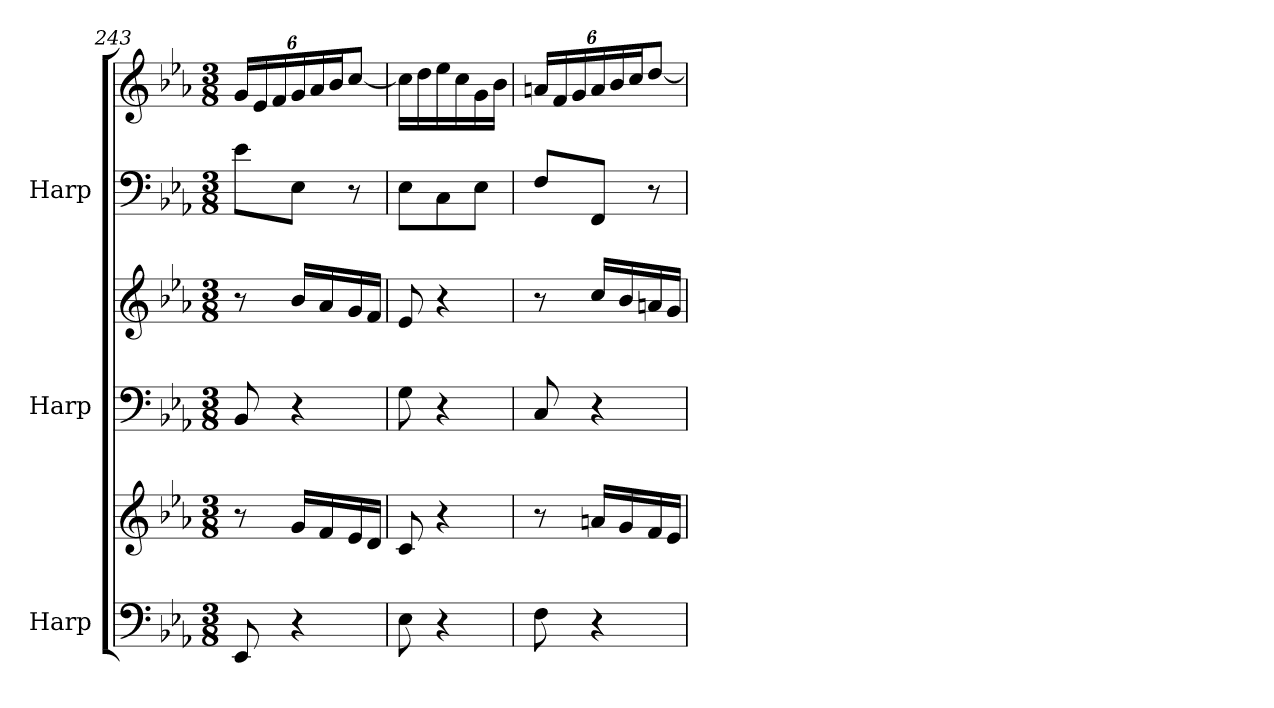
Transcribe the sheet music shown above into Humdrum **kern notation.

**kern	**kern	**kern	**kern	**kern	**kern
*part3	*part3	*part2	*part2	*part1	*part1
*staff6	*staff5	*staff4	*staff3	*staff2	*staff1
*I"Harp	*	*I"Harp	*	*I"Harp	*
*I'Hp	*	*I'Hp	*	*I'Hp	*
*clefF4	*clefG2	*clefF4	*clefG2	*clefF4	*clefG2
*k[b-e-a-]	*k[b-e-a-]	*k[b-e-a-]	*k[b-e-a-]	*k[b-e-a-]	*k[b-e-a-]
*M3/8	*M3/8	*M3/8	*M3/8	*M3/8	*M3/8
*	*	*	*	*	*Xbrackettup
=243	=243	=243	=243	=243	=243
8EE-/	8r	8BB-/	8r	8e-\L	24g/LL
.	.	.	.	.	24e-/
.	.	.	.	.	24f/
4r	16g/LL	4r	16b-/LL	8E-\J	24g/
.	.	.	.	.	24a-/
.	16f/	.	16a-/	.	.
.	.	.	.	.	24b-/J
.	16e-/	.	16g/	8r	[8cc/J
.	16d/JJ	.	16f/JJ	.	.
=244	=244	=244	=244	=244	=244
8E-\	8c/	8G\	8e-/	8E-\L	16cc\LL]
.	.	.	.	.	16dd\
4r	4r	4r	4r	8C\	16ee-\
.	.	.	.	.	16cc\
.	.	.	.	8E-\J	16g\
.	.	.	.	.	16b-\JJ
=245	=245	=245	=245	=245	=245
8F\	8r	8C/	8r	8F/L	24an/LL
.	.	.	.	.	24f/
.	.	.	.	.	24g/
4r	16an/LL	4r	16cc/LL	8FF/J	24a/
.	.	.	.	.	24b-/
.	16g/	.	16b-/	.	.
.	.	.	.	.	24cc/J
.	16f/	.	16an/	8r	[8dd/J
.	16e-/JJ	.	16g/JJ	.	.
=	=	=	=	=	=
*-	*-	*-	*-	*-	*-
